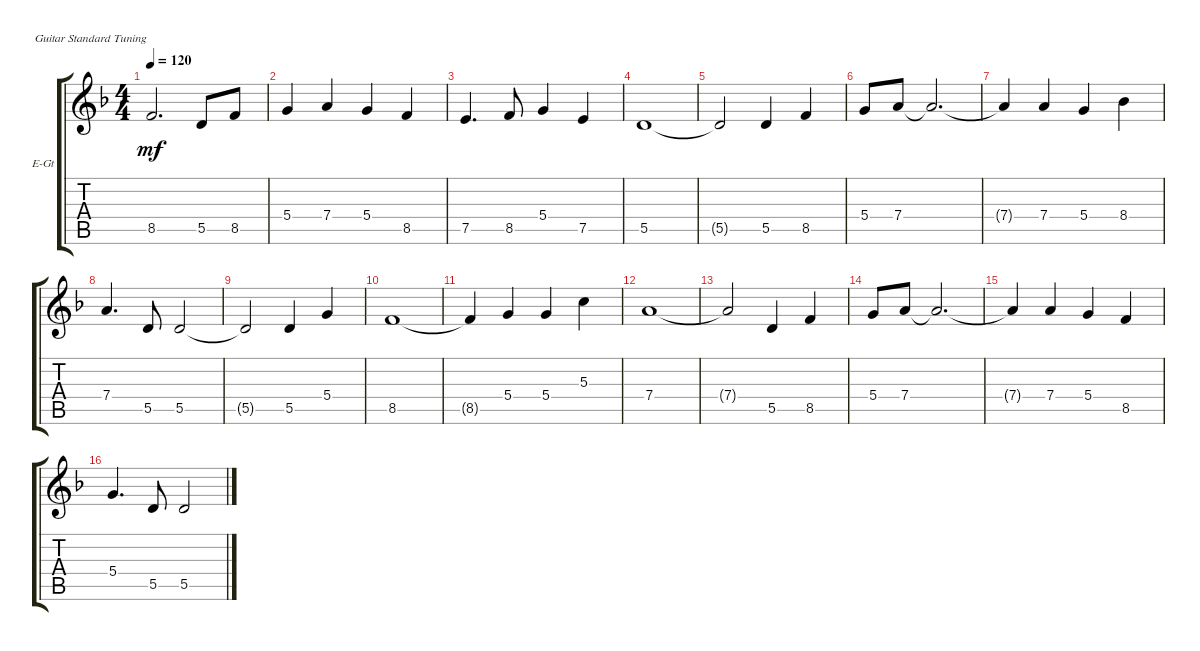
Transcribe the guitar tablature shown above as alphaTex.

\defaultSystemsLayout 4
\bracketExtendMode groupsimilarinstruments
\firstSystemTrackNameOrientation horizontal
\otherSystemsTrackNameOrientation horizontal
\track ("Electric Guitar" "E-Gt") {instrument distortionguitar}
\staff {score tabs}
\tuning (E4 B3 G3 D3 A2 E2)
\ts (4 4)
\tempo 120
\clef g2
\ks f
8.5.2{d dy mf} 5.5.8 8.5.8 |
5.4.4 7.4.4 5.4.4 8.5.4 |
7.5.4{d} 8.5.8 5.4.4 7.5.4 |
5.5.1 |
5.5{t}.2 5.5.4 8.5.4 |
5.4.8 7.4.8 7.4{t}.2{d} |
7.4{t}.4 7.4.4 5.4.4 8.4.4 |
7.4.4{d} 5.5.8 5.5.2 |
5.5{t}.2 5.5.4 5.4.4 |
8.5.1 |
8.5{t}.4 5.4.4 5.4.4 5.3.4 |
7.4.1 |
7.4{t}.2 5.5.4 8.5.4 |
5.4.8 7.4.8 7.4{t}.2{d} |
7.4{t}.4 7.4.4 5.4.4 8.5.4 |
5.4.4{d} 5.5.8 5.5.2
